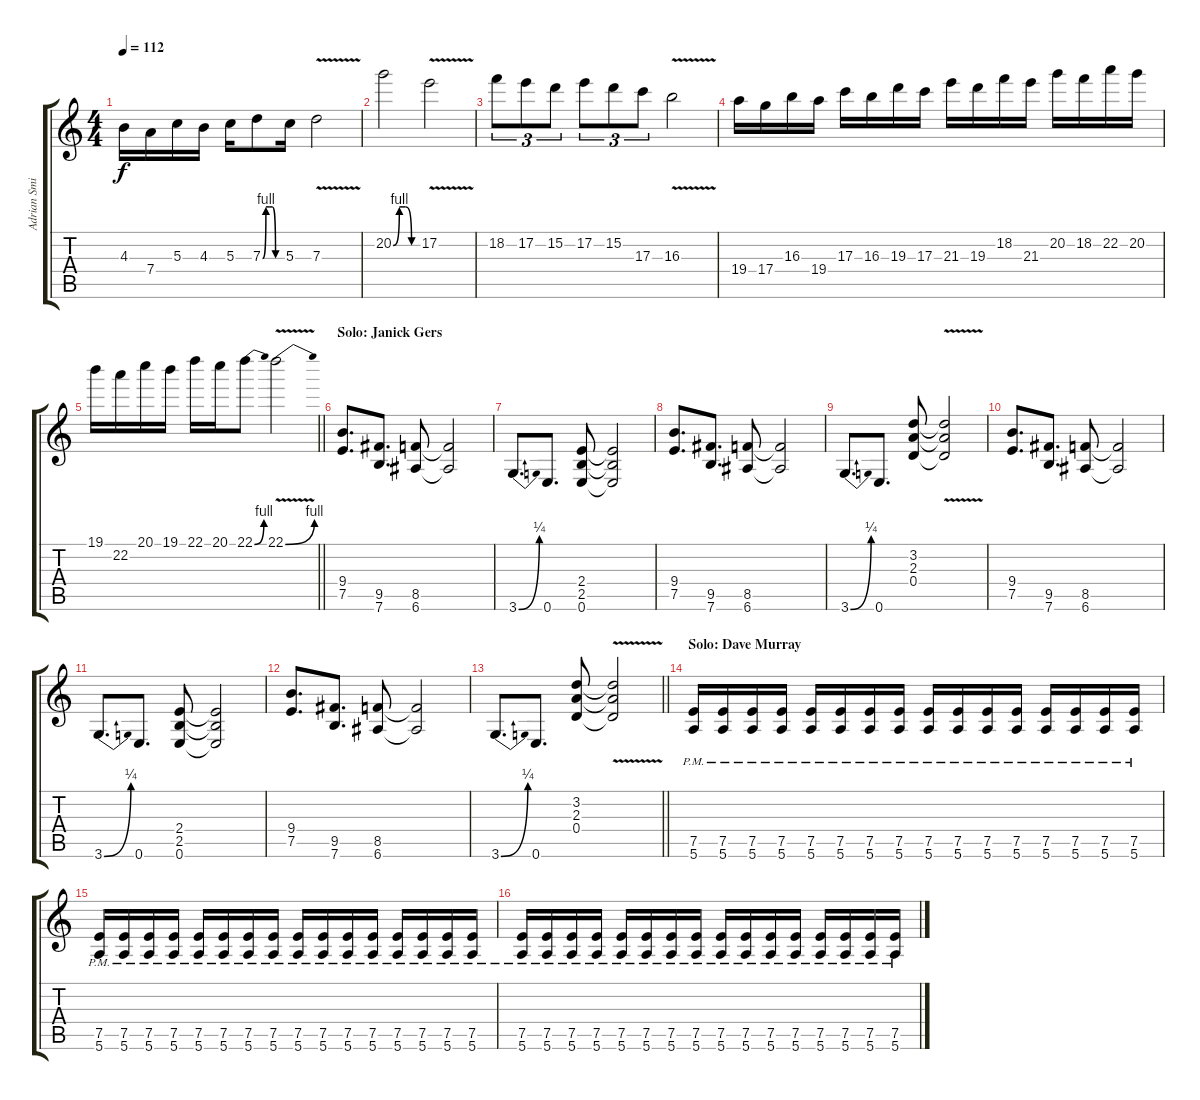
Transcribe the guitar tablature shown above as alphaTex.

\track ("Adrian Smith" "Adrian Smi") {instrument overdrivenguitar}
\staff {score tabs}
\tuning (E4 B3 G3 D3 A2 E2) {hide}
\ts (4 4)
\tempo 112
\clef g2
\ks c
4.3.16{dy f} 7.4.16 5.3.16 4.3.16 5.3.16 7.3{be (custom 0 0 10 4 20 4 30 4 40 0 60 0)}.8 5.3.16 7.3{v}.2 |
20.2{be (custom 0 0 15 4 30 4 45 0 60 0)}.2 17.2{v}.2 |
18.2.8{tu (3 2)} 17.2.8{tu (3 2)} 15.2.8{tu (3 2)} 17.2.8{tu (3 2)} 15.2.8{tu (3 2)} 17.3.8{tu (3 2)} 16.3{v}.2 |
19.4.16 17.4.16 16.3.16 19.4.16 17.3.16 16.3.16 19.3.16 17.3.16 21.3.16 19.3.16 18.2.16 21.3.16 20.2.16 18.2.16 22.2.16 20.2.16 |
\barLineRight lightlight
19.1.16 22.2.16 20.1.16 19.1.16 22.1.16 20.1.16 22.1{be (bend 0 0 60 4)}.8 22.1{be (bend 0 0 60 4) v}.2 |
\section ("" "Solo: Janick Gers")
(9.4 7.5).8{d} (9.5 7.6).8{d} (8.5 6.6).8 (8.5{t} 6.6{t}).2 |
3.6{be (bend 0 0 60 1)}.8{d} 0.6.8{d} (2.4 2.5 0.6).8 (2.4{t} 2.5{t} 0.6{t}).2 |
(9.4 7.5).8{d} (9.5 7.6).8{d} (8.5 6.6).8 (8.5{t} 6.6{t}).2 |
3.6{be (bend 0 0 60 1)}.8{d} 0.6.8{d} (3.2 2.3 0.4).8 (3.2{v t} 2.3{v t} 0.4{v t}).2 |
(9.4 7.5).8{d} (9.5 7.6).8{d} (8.5 6.6).8 (8.5{t} 6.6{t}).2 |
3.6{be (bend 0 0 60 1)}.8{d} 0.6.8{d} (2.4 2.5 0.6).8 (2.4{t} 2.5{t} 0.6{t}).2 |
(9.4 7.5).8{d} (9.5 7.6).8{d} (8.5 6.6).8 (8.5{t} 6.6{t}).2 |
\barLineRight lightlight
3.6{be (bend 0 0 60 1)}.8{d} 0.6.8{d} (3.2 2.3 0.4).8 (3.2{v t} 2.3{v t} 0.4{v t}).2 |
\section ("" "Solo: Dave Murray")
(7.5{pm} 5.6{pm}).16 (7.5{pm} 5.6{pm}).16 (7.5{pm} 5.6{pm}).16 (7.5{pm} 5.6{pm}).16 (7.5{pm} 5.6{pm}).16 (7.5{pm} 5.6{pm}).16 (7.5{pm} 5.6{pm}).16 (7.5{pm} 5.6{pm}).16 (7.5{pm} 5.6{pm}).16 (7.5{pm} 5.6{pm}).16 (7.5{pm} 5.6{pm}).16 (7.5{pm} 5.6{pm}).16 (7.5{pm} 5.6{pm}).16 (7.5{pm} 5.6{pm}).16 (7.5{pm} 5.6{pm}).16 (7.5{pm} 5.6{pm}).16 |
(7.5{pm} 5.6{pm}).16 (7.5{pm} 5.6{pm}).16 (7.5{pm} 5.6{pm}).16 (7.5{pm} 5.6{pm}).16 (7.5{pm} 5.6{pm}).16 (7.5{pm} 5.6{pm}).16 (7.5{pm} 5.6{pm}).16 (7.5{pm} 5.6{pm}).16 (7.5{pm} 5.6{pm}).16 (7.5{pm} 5.6{pm}).16 (7.5{pm} 5.6{pm}).16 (7.5{pm} 5.6{pm}).16 (7.5{pm} 5.6{pm}).16 (7.5{pm} 5.6{pm}).16 (7.5{pm} 5.6{pm}).16 (7.5{pm} 5.6{pm}).16 |
(7.5{pm} 5.6{pm}).16 (7.5{pm} 5.6{pm}).16 (7.5{pm} 5.6{pm}).16 (7.5{pm} 5.6{pm}).16 (7.5{pm} 5.6{pm}).16 (7.5{pm} 5.6{pm}).16 (7.5{pm} 5.6{pm}).16 (7.5{pm} 5.6{pm}).16 (7.5{pm} 5.6{pm}).16 (7.5{pm} 5.6{pm}).16 (7.5{pm} 5.6{pm}).16 (7.5{pm} 5.6{pm}).16 (7.5{pm} 5.6{pm}).16 (7.5{pm} 5.6{pm}).16 (7.5{pm} 5.6{pm}).16 (7.5{pm} 5.6{pm}).16
